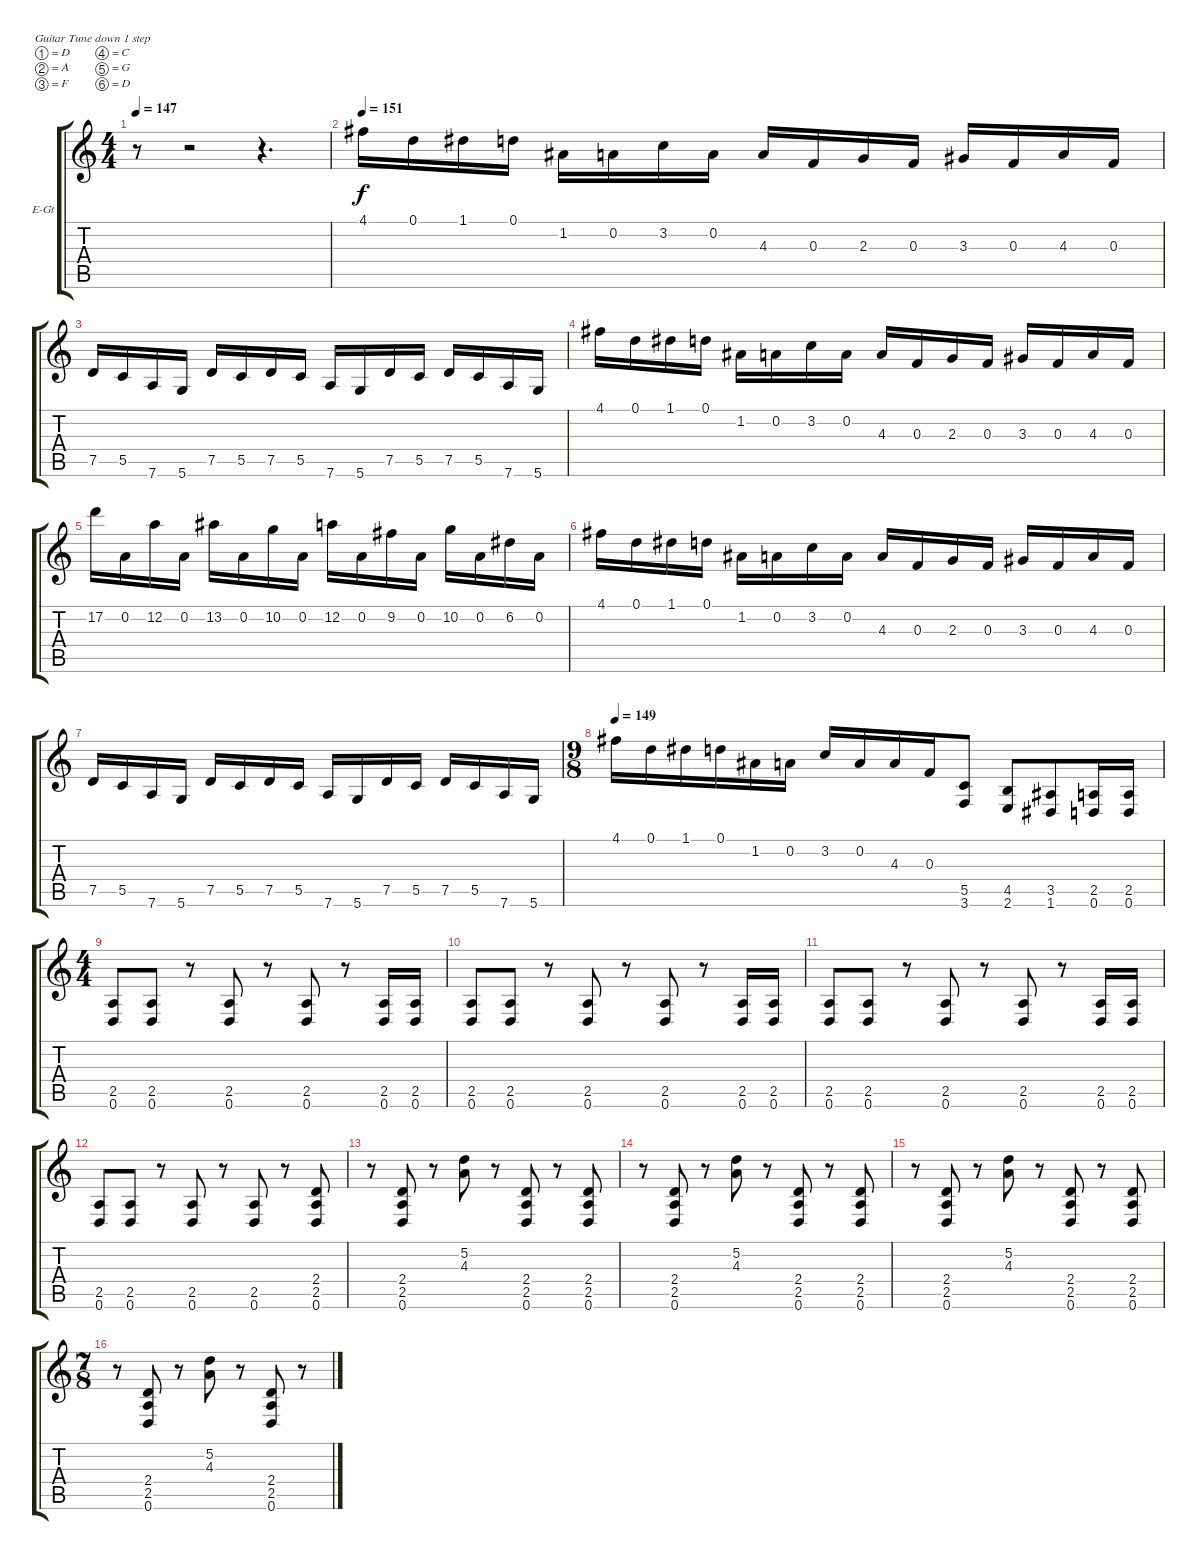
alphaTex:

\bracketExtendMode groupsimilarinstruments
\firstSystemTrackNameOrientation horizontal
\otherSystemsTrackNameOrientation horizontal
\track ("Гитара 1" "E-Gt") {instrument distortionguitar}
\staff {score tabs}
\tuning (D4 A3 F3 C3 G2 D2)
\ts (4 4)
\tempo 147
\clef g2
\ks c
r.8{dy f} r.2 r.4{d} |
\tempo 151
4.1.16 0.1.16 1.1.16 0.1.16 1.2.16 0.2.16 3.2.16 0.2.16 4.3.16 0.3.16 2.3.16 0.3.16 3.3.16 0.3.16 4.3.16 0.3.16 |
7.5.16 5.5.16 7.6.16 5.6.16 7.5.16 5.5.16 7.5.16 5.5.16 7.6.16 5.6.16 7.5.16 5.5.16 7.5.16 5.5.16 7.6.16 5.6.16 |
4.1.16 0.1.16 1.1.16 0.1.16 1.2.16 0.2.16 3.2.16 0.2.16 4.3.16 0.3.16 2.3.16 0.3.16 3.3.16 0.3.16 4.3.16 0.3.16 |
17.2.16 0.2.16 12.2.16 0.2.16 13.2.16 0.2.16 10.2.16 0.2.16 12.2.16 0.2.16 9.2.16 0.2.16 10.2.16 0.2.16 6.2.16 0.2.16 |
4.1.16 0.1.16 1.1.16 0.1.16 1.2.16 0.2.16 3.2.16 0.2.16 4.3.16 0.3.16 2.3.16 0.3.16 3.3.16 0.3.16 4.3.16 0.3.16 |
7.5.16 5.5.16 7.6.16 5.6.16 7.5.16 5.5.16 7.5.16 5.5.16 7.6.16 5.6.16 7.5.16 5.5.16 7.5.16 5.5.16 7.6.16 5.6.16 |
\ts (9 8)
\beaming (8 3 3 3)
\tempo 149
4.1.16 0.1.16 1.1.16 0.1.16 1.2.16 0.2.16 3.2.16 0.2.16 4.3.16 0.3.16 (5.5 3.6).8 (4.5 2.6).8 (3.5 1.6).8 (2.5 0.6).16 (2.5 0.6).16 |
\ts (4 4)
\beaming (8 2 2 2 2)
(2.5 0.6).8 (2.5 0.6).8 r.8 (2.5 0.6).8 r.8 (2.5 0.6).8 r.8 (2.5 0.6).16 (2.5 0.6).16 |
(2.5 0.6).8 (2.5 0.6).8 r.8 (2.5 0.6).8 r.8 (2.5 0.6).8 r.8 (2.5 0.6).16 (2.5 0.6).16 |
(2.5 0.6).8 (2.5 0.6).8 r.8 (2.5 0.6).8 r.8 (2.5 0.6).8 r.8 (2.5 0.6).16 (2.5 0.6).16 |
(2.5 0.6).8 (2.5 0.6).8 r.8 (2.5 0.6).8 r.8 (2.5 0.6).8 r.8 (2.4 2.5 0.6).8 |
r.8 (2.4 2.5 0.6).8 r.8 (5.2 4.3).8 r.8 (2.4 2.5 0.6).8 r.8 (2.4 2.5 0.6).8 |
r.8 (2.4 2.5 0.6).8 r.8 (5.2 4.3).8 r.8 (2.4 2.5 0.6).8 r.8 (2.4 2.5 0.6).8 |
r.8 (2.4 2.5 0.6).8 r.8 (5.2 4.3).8 r.8 (2.4 2.5 0.6).8 r.8 (2.4 2.5 0.6).8 |
\ts (7 8)
\beaming (8 3 2 2)
r.8 (2.4 2.5 0.6).8 r.8 (5.2 4.3).8 r.8 (2.4 2.5 0.6).8 r.8
